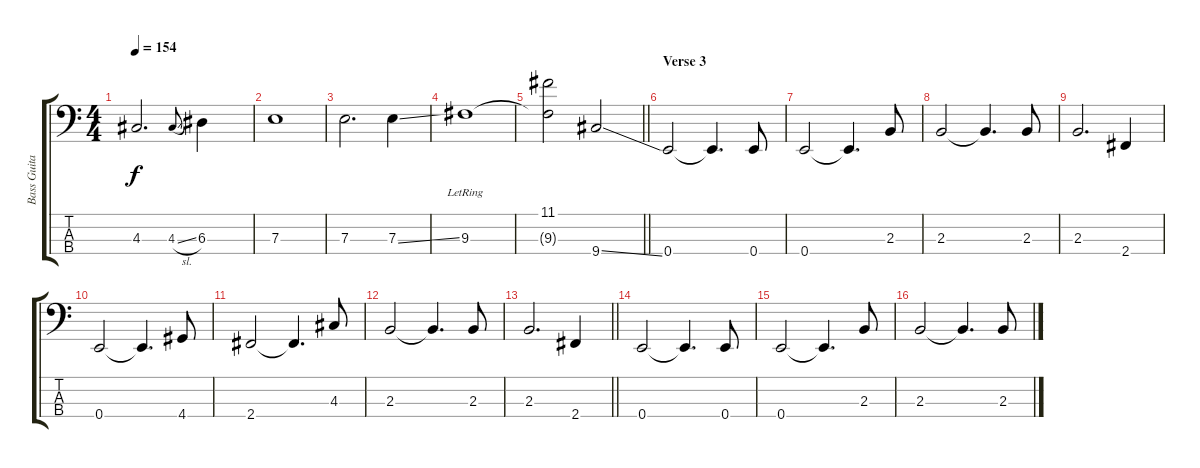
\track ("Bass Guitar" "Bass Guita") {instrument electricbassfinger}
\staff {score tabs}
\tuning (G2 D2 A1 E1) {hide}
\ts (4 4)
\tempo 154
\clef f4
\ks c
4.3{t}.2{d dy f} 4.3{sl}.8{gr onbeat} 6.3.4 |
7.3.1 |
7.3.2{d} 7.3{ss}.4 |
9.3{lr}.1 |
\barLineRight lightlight
(11.1 9.3{t}).2 9.4{ss}.2 |
\section ("" "Verse 3")
0.4.2 0.4{t}.4{d} 0.4.8 |
0.4.2 0.4{t}.4{d} 2.3.8 |
2.3.2 2.3{t}.4{d} 2.3.8 |
2.3.2{d} 2.4.4 |
0.4.2 0.4{t}.4{d} 4.4.8 |
2.4.2 2.4{t}.4{d} 4.3.8 |
2.3.2 2.3{t}.4{d} 2.3.8 |
\barLineRight lightlight
2.3.2{d} 2.4.4 |
0.4.2 0.4{t}.4{d} 0.4.8 |
0.4.2 0.4{t}.4{d} 2.3.8 |
2.3.2 2.3{t}.4{d} 2.3.8
